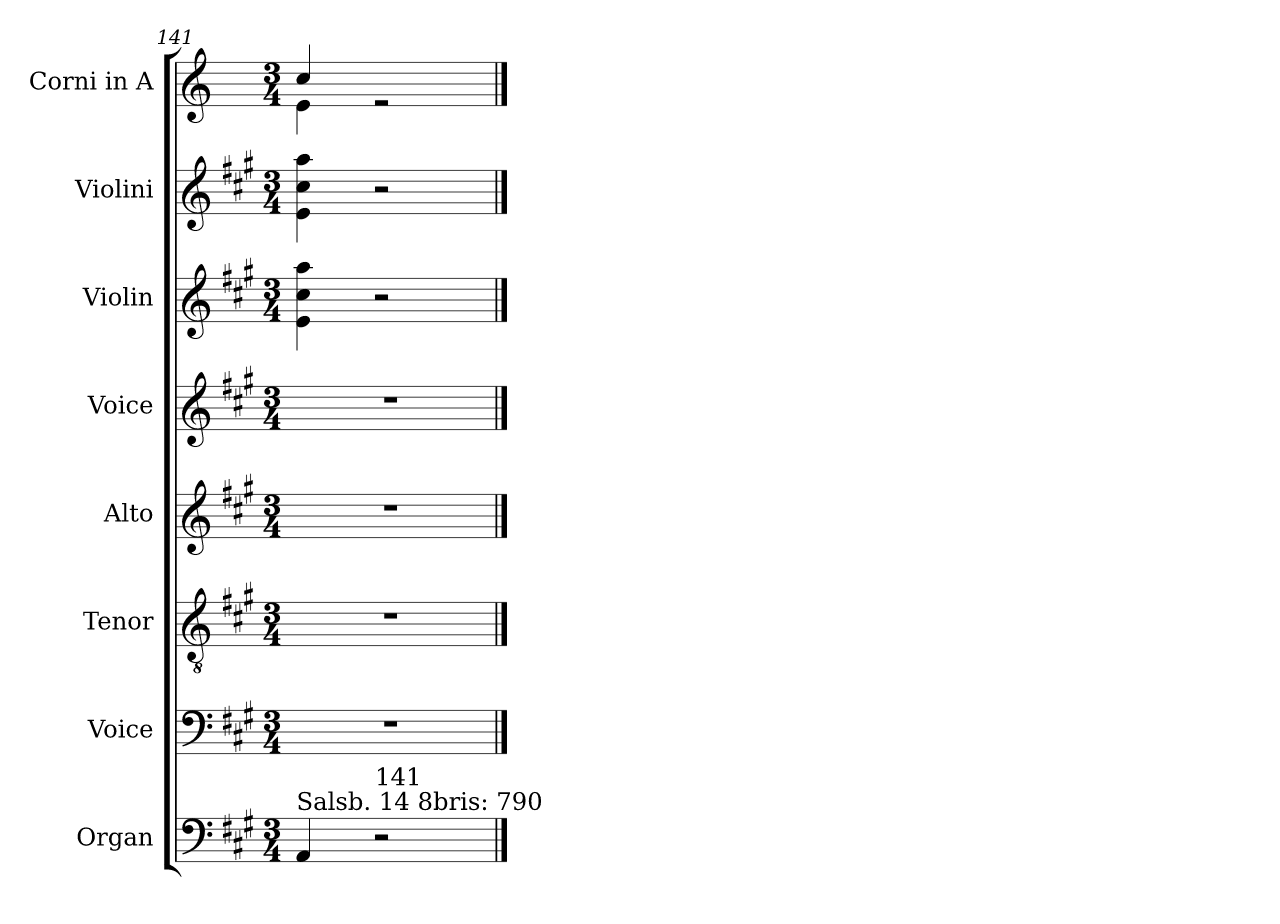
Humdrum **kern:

**kern	**kern	**kern	**kern	**kern	**kern	**kern	**kern
*part8	*part7	*part6	*part5	*part4	*part3	*part2	*part1
*staff8	*staff7	*staff6	*staff5	*staff4	*staff3	*staff2	*staff1
*I"Organ	*I"Voice	*I"Tenor	*I"Alto	*I"Voice	*I"Violin	*I"Violini	*I"Corni in A
*	*	*	*	*	*I'Vln	*I'Vln	*
!!LO:LB:g=z
*clefF4	*clefF4	*clefGv2	*clefG2	*clefG2	*clefG2	*clefG2	*clefG2
*	*	*	*	*	*	*	*ITrd2c3
*k[f#c#g#]	*k[f#c#g#]	*k[f#c#g#]	*k[f#c#g#]	*k[f#c#g#]	*k[f#c#g#]	*k[f#c#g#]	*k[f#c#g#]
*M3/4	*M3/4	*M3/4	*M3/4	*M3/4	*M3/4	*M3/4	*M3/4
=141	=141	=141	=141	=141	=141	=141	=141
*	*	*	*	*	*	*	*^
!LO:TX:a:t=Salsb. 14 8bris&colon; 790	!	!	!	!	!	!	!	!
4AA/	2.r	2.r	2.r	2.r	4e\ 4cc#\ 4aa\	4e\ 4cc#\ 4aa\	4a/	4c#\
!LO:TX:a:t=141	!	!	!	!	!	!	!	!
2r	.	.	.	.	2r	2r	2re	2ryy
*	*	*	*	*	*	*	*v	*v
==	==	==	==	==	==	==	==
*-	*-	*-	*-	*-	*-	*-	*-
